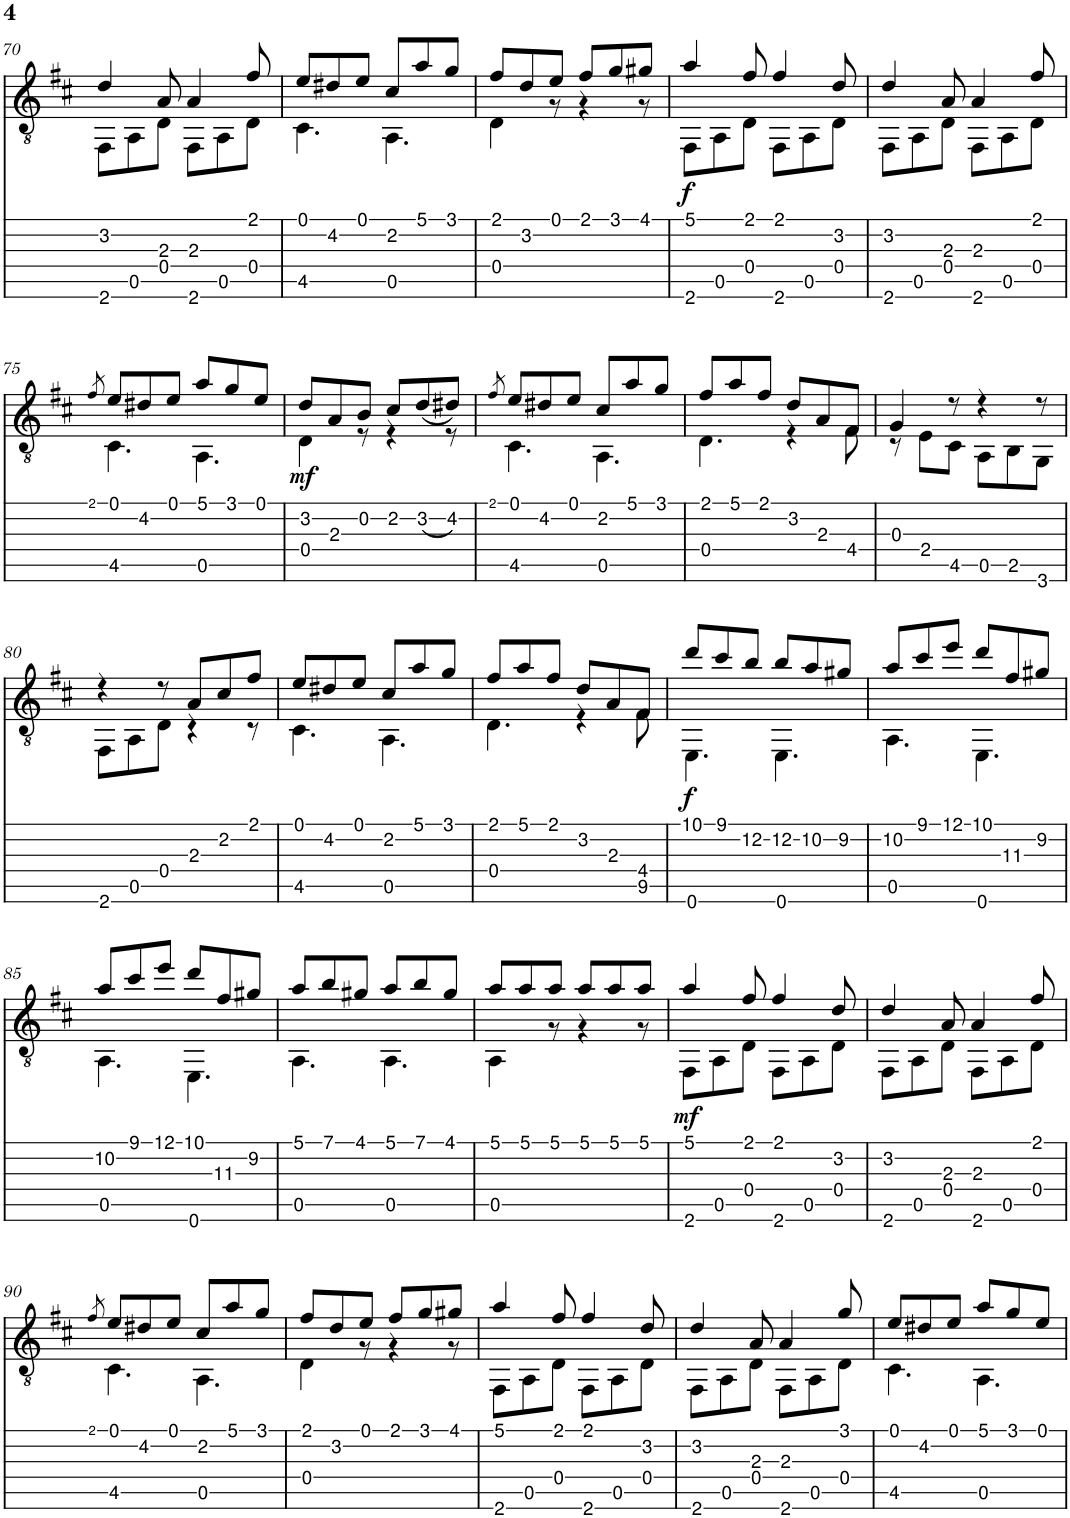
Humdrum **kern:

**kern	**kern	**dynam
*part1	*part1	*part1
*staff2	*staff1	*staff1/2
*I"Classical Guitar	*	*
*I'Guit.	*	*
!!LO:PB:g=z
*	*clefGv2	*
*k[f#c#]	*k[f#c#]	*
*D:	*D:	*
*M6/8	*M6/8	*
=70	=70	=70
*^	*^	*
4d	8FF#L	4d/	8FF#\L	.
.	8AA	.	8AA\	.
8A	8DJ	8A/	8D\J	.
4A	8FF#L	4A/	8FF#\L	.
.	8AA	.	8AA\	.
8f#	8DJ	8f#/	8D\J	.
=71	=71	=71	=71	=71
8eL	4.C#	8e/L	4.C#\	.
8d#X	.	8d#X/	.	.
8eJ	.	8e/J	.	.
8c#L	4.AA	8c#/L	4.AA\	.
8a	.	8a/	.	.
8gJ	.	8g/J	.	.
=72	=72	=72	=72	=72
8f#L	4D	8f#/L	4D\	.
8d	.	8d/	.	.
8eJ	8r	8e/J	8r	.
8f#L	4r	8f#/L	4r	.
8g	.	8g/	.	.
8g#XJ	8r	8g#X/J	8r	.
=73	=73	=73	=73	=73
!	!	!	!	!LO:DY:b
4a	8FF#L	4a/	8FF#\L	f
.	8AA	.	8AA\	.
8f#	8DJ	8f#/	8D\J	.
4f#	8FF#L	4f#/	8FF#\L	.
.	8AA	.	8AA\	.
8d	8DJ	8d/	8D\J	.
=74	=74	=74	=74	=74
4d	8FF#L	4d/	8FF#\L	.
.	8AA	.	8AA\	.
8A	8DJ	8A/	8D\J	.
4A	8FF#L	4A/	8FF#\L	.
.	8AA	.	8AA\	.
8f#	8DJ	8f#/	8D\J	.
!!LO:LB:g=z	!!
=75	=75	=75	=75	=75
qf#	.	8qf#/	.	.
8eL	4.C#	8e/L	4.C#\	.
8d#X	.	8d#X/	.	.
8eJ	.	8e/J	.	.
8aL	4.AA	8a/L	4.AA\	.
8g	.	8g/	.	.
8eJ	.	8e/J	.	.
=76	=76	=76	=76	=76
!	!	!	!	!LO:DY:b
8dL	4D	8d/L	4D\	mf
8A	.	8A/	.	.
8BJ	8r	8B/J	8r	.
8c#L	4r	8c#/L	4r	.
8d	.	(<8d/	.	.
8d#XJ	8r	8d#X/J)	8r	.
=77	=77	=77	=77	=77
qf#	.	8qf#/	.	.
8eL	4.C#	8e/L	4.C#\	.
8d#X	.	8d#X/	.	.
8eJ	.	8e/J	.	.
8c#L	4.AA	8c#/L	4.AA\	.
8a	.	8a/	.	.
8gJ	.	8g/J	.	.
=78	=78	=78	=78	=78
8f#L	4.D	8f#/L	4.D\	.
8a	.	8a/	.	.
8f#J	.	8f#/J	.	.
8dL	4r	8d/L	4r	.
8A	.	8A/	.	.
8F#J	8F#	8F#/J	8F#\	.
=79	=79	=79	=79	=79
4G	8r	4G/	8r	.
.	8EL	.	8E\L	.
8r	8C#J	8r	8C#\J	.
4r	8AAL	4r	8AA\L	.
.	8BB	.	8BB\	.
8r	8GGJ	8r	8GG\J	.
!!LO:LB:g=z	!!
=80	=80	=80	=80	=80
4r	8FF#L	4r	8FF#\L	.
.	8AA	.	8AA\	.
8r	8DJ	8r	8D\J	.
8AL	4r	8A/L	4r	.
8c#	.	8c#/	.	.
8f#J	8r	8f#/J	8r	.
=81	=81	=81	=81	=81
8eL	4.C#	8e/L	4.C#\	.
8d#X	.	8d#X/	.	.
8eJ	.	8e/J	.	.
8c#L	4.AA	8c#/L	4.AA\	.
8a	.	8a/	.	.
8gJ	.	8g/J	.	.
=82	=82	=82	=82	=82
8f#L	4.D	8f#/L	4.D\	.
8a	.	8a/	.	.
8f#J	.	8f#/J	.	.
8dL	4r	8d/L	4r	.
8A	.	8A/	.	.
8F#J	8F#	8F#/J	8F#\	.
=83	=83	=83	=83	=83
!	!	!	!	!LO:DY:b
8ddL	4.EE	8dd/L	4.EE\	f
8cc#	.	8cc#/	.	.
8bJ	.	8b/J	.	.
8bL	4.EE	8b/L	4.EE\	.
8a	.	8a/	.	.
8g#XJ	.	8g#X/J	.	.
=84	=84	=84	=84	=84
8aL	4.AA	8a/L	4.AA\	.
8cc#	.	8cc#/	.	.
8eeJ	.	8ee/J	.	.
8ddL	4.EE	8dd/L	4.EE\	.
8f#	.	8f#/	.	.
8g#XJ	.	8g#X/J	.	.
!!LO:LB:g=z	!!
=85	=85	=85	=85	=85
8aL	4.AA	8a/L	4.AA\	.
8cc#	.	8cc#/	.	.
8eeJ	.	8ee/J	.	.
8ddL	4.EE	8dd/L	4.EE\	.
8f#	.	8f#/	.	.
8g#XJ	.	8g#X/J	.	.
=86	=86	=86	=86	=86
8aL	4.AA	8a/L	4.AA\	.
8b	.	8b/	.	.
8g#XJ	.	8g#X/J	.	.
8aL	4.AA	8a/L	4.AA\	.
8b	.	8b/	.	.
8g#J	.	8g#/J	.	.
=87	=87	=87	=87	=87
8aL	4AA	8a/L	4AA\	.
8a	.	8a/	.	.
8aJ	8r	8a/J	8r	.
8aL	4r	8a/L	4r	.
8a	.	8a/	.	.
8aJ	8r	8a/J	8r	.
=88	=88	=88	=88	=88
!	!	!	!	!LO:DY:b
4a	8FF#L	4a/	8FF#\L	mf
.	8AA	.	8AA\	.
8f#	8DJ	8f#/	8D\J	.
4f#	8FF#L	4f#/	8FF#\L	.
.	8AA	.	8AA\	.
8d	8DJ	8d/	8D\J	.
=89	=89	=89	=89	=89
4d	8FF#L	4d/	8FF#\L	.
.	8AA	.	8AA\	.
8A	8DJ	8A/	8D\J	.
4A	8FF#L	4A/	8FF#\L	.
.	8AA	.	8AA\	.
8f#	8DJ	8f#/	8D\J	.
!!LO:LB:g=z	!!
=90	=90	=90	=90	=90
qf#	.	8qf#/	.	.
8eL	4.C#	8e/L	4.C#\	.
8d#X	.	8d#X/	.	.
8eJ	.	8e/J	.	.
8c#L	4.AA	8c#/L	4.AA\	.
8a	.	8a/	.	.
8gJ	.	8g/J	.	.
=91	=91	=91	=91	=91
8f#L	4D	8f#/L	4D\	.
8d	.	8d/	.	.
8eJ	8r	8e/J	8r	.
8f#L	4r	8f#/L	4r	.
8g	.	8g/	.	.
8g#XJ	8r	8g#X/J	8r	.
=92	=92	=92	=92	=92
4a	8FF#L	4a/	8FF#\L	.
.	8AA	.	8AA\	.
8f#	8DJ	8f#/	8D\J	.
4f#	8FF#L	4f#/	8FF#\L	.
.	8AA	.	8AA\	.
8d	8DJ	8d/	8D\J	.
=93	=93	=93	=93	=93
4d	8FF#L	4d/	8FF#\L	.
.	8AA	.	8AA\	.
8A	8DJ	8A/	8D\J	.
4A	8FF#L	4A/	8FF#\L	.
.	8AA	.	8AA\	.
8g	8DJ	8g/	8D\J	.
=94	=94	=94	=94	=94
8eL	4.C#	8e/L	4.C#\	.
8d#X	.	8d#X/	.	.
8eJ	.	8e/J	.	.
8aL	4.AA	8a/L	4.AA\	.
8g	.	8g/	.	.
8eJ	.	8e/J	.	.
*v	*v	*	*	*
*	*v	*v	*
=	=	=
*-	*-	*-
